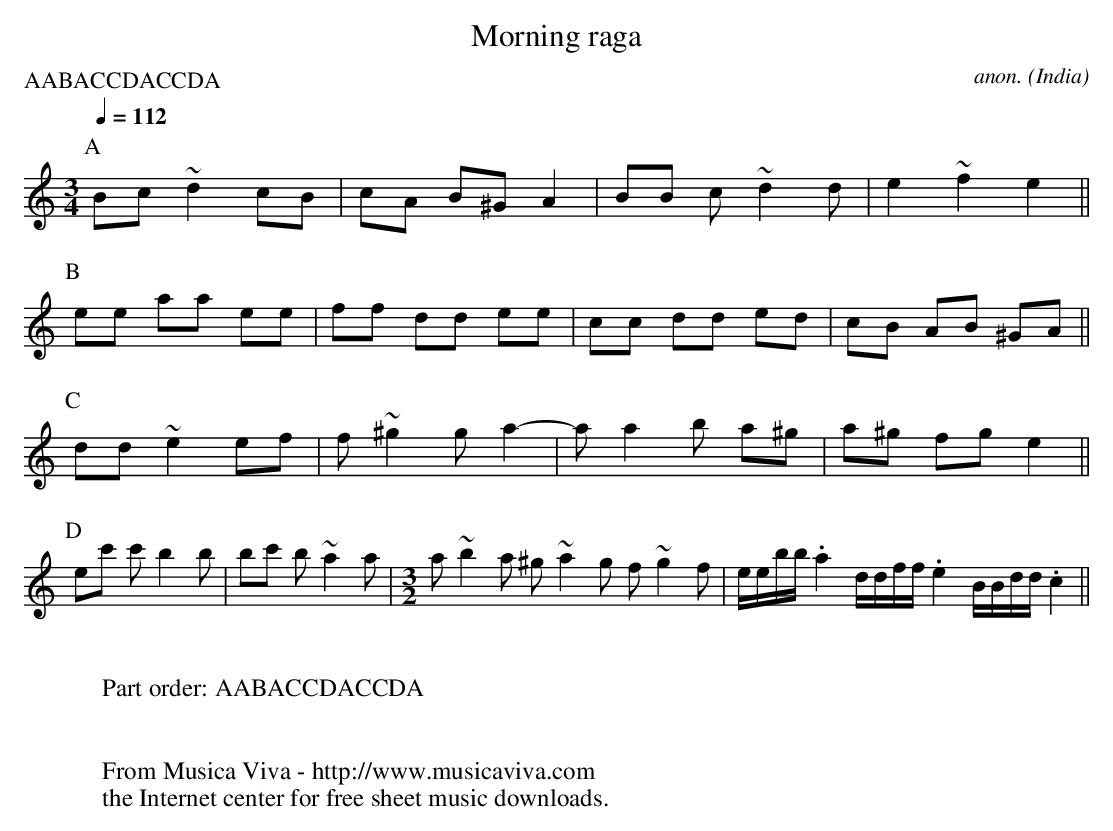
X:1
T:Morning raga
C:anon.
O:India
P:AABACCDACCDA
M:3/4
L:1/8
Q:1/4=112
K:Am -8va
P:A
Bc~d2cB|cA B^G A2|BB c~d2d|e2~f2e2||
P:B
ee aa ee|ff dd ee|cc dd ed|cB AB ^GA||
P:C
dd~e2ef|f~^g2ga2-|aa2b a^g|a^g fg e2||
P:D
ec' c'b2b|bc' b~a2a|\
M:3/2
L:1/8
a~b2a ^g~a2g f~g2f|e/e/b/b/ .a2 d/d/f/f/ .e2 B/B/d/d/ .c2||
W:
W:Part order: AABACCDACCDA
W:
W:
W:  From Musica Viva - http://www.musicaviva.com
W:  the Internet center for free sheet music downloads.
